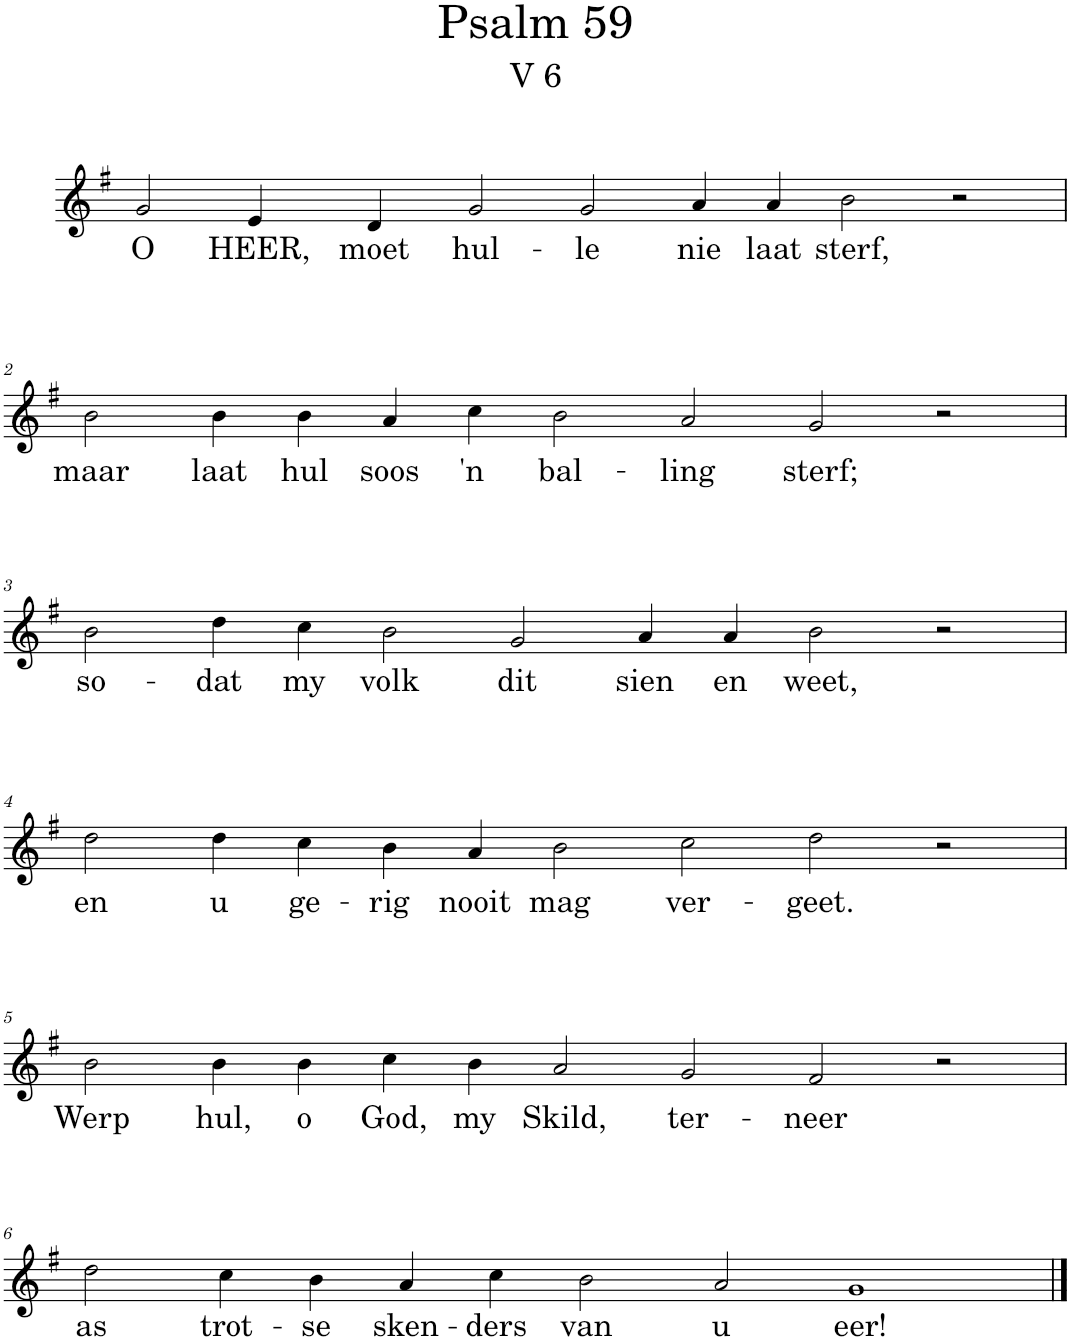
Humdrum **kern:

**kern	**text
*part1	*part1
*staff1	*staff1
*I"Organ	*
*I'Org.	*
*clefG2	*
*k[f#]	*
*M14/4	*
=1	=1
!	!LO:LY:b
2g/	O
!	!LO:LY:b
4e/	HEER,
!	!LO:LY:b
4d/	moet
!	!LO:LY:b
2g/	hul-
!	!LO:LY:b
2g/	-le
!	!LO:LY:b
4a/	nie
!	!LO:LY:b
4a/	laat
!	!LO:LY:b
2b\	sterf,
2r	.
!!LO:LB:g=z
=2	=2
!	!LO:LY:b
2b\	maar
!	!LO:LY:b
4b\	laat
!	!LO:LY:b
4b\	hul
!	!LO:LY:b
4a/	soos
!	!LO:LY:b
4cc\	'n
!	!LO:LY:b
2b\	bal-
!	!LO:LY:b
2a/	-ling
!	!LO:LY:b
2g/	sterf;
2r	.
!!LO:LB:g=z
=3	=3
!	!LO:LY:b
2b\	so-
!	!LO:LY:b
4dd\	-dat
!	!LO:LY:b
4cc\	my
!	!LO:LY:b
2b\	volk
!	!LO:LY:b
2g/	dit
!	!LO:LY:b
4a/	sien
!	!LO:LY:b
4a/	en
!	!LO:LY:b
2b\	weet,
2r	.
!!LO:LB:g=z
=4	=4
!	!LO:LY:b
2dd\	en
!	!LO:LY:b
4dd\	u
!	!LO:LY:b
4cc\	ge-
!	!LO:LY:b
4b\	-rig
!	!LO:LY:b
4a/	nooit
!	!LO:LY:b
2b\	mag
!	!LO:LY:b
2cc\	ver-
!	!LO:LY:b
2dd\	-geet.
2r	.
!!LO:LB:g=z
=5	=5
!	!LO:LY:b
2b\	Werp
!	!LO:LY:b
4b\	hul,
!	!LO:LY:b
4b\	o
!	!LO:LY:b
4cc\	God,
!	!LO:LY:b
4b\	my
!	!LO:LY:b
2a/	Skild,
!	!LO:LY:b
2g/	ter-
!	!LO:LY:b
2f#/	-neer
2r	.
!!LO:LB:g=z
=6	=6
!	!LO:LY:b
2dd\	as
!	!LO:LY:b
4cc\	trot-
!	!LO:LY:b
4b\	-se
!	!LO:LY:b
4a/	sken-
!	!LO:LY:b
4cc\	-ders
!	!LO:LY:b
2b\	van
!	!LO:LY:b
2a/	u
!	!LO:LY:b
1g	eer!
==	==
*-	*-
